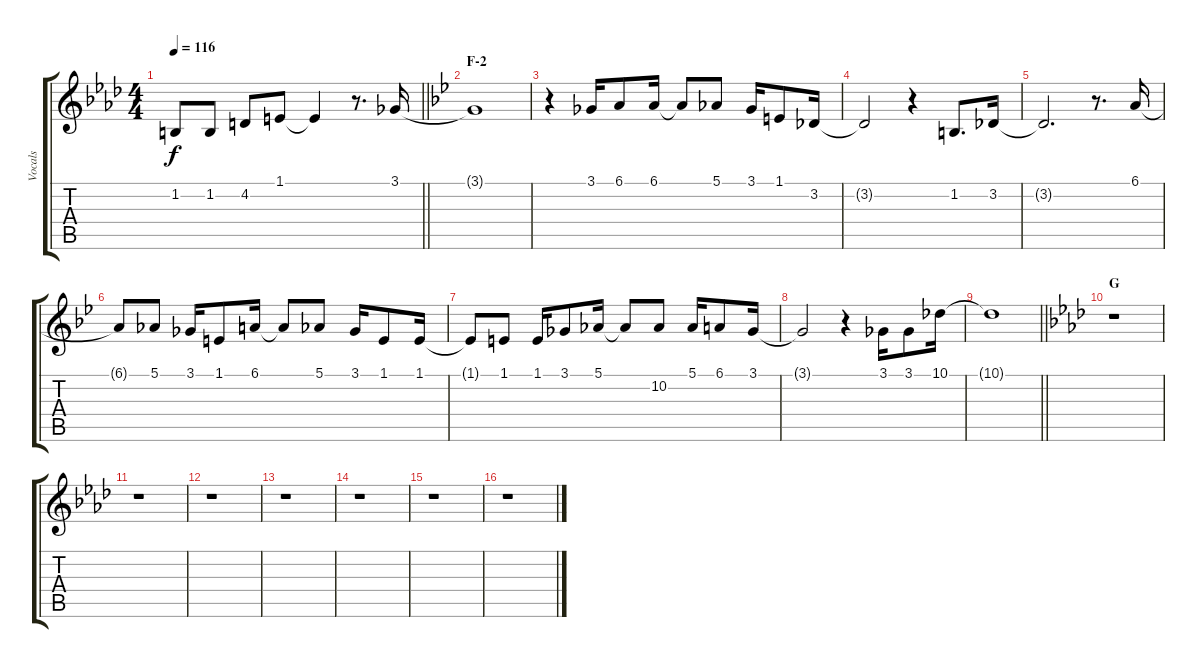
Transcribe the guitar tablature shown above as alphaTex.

\track ("Vocals" "Vocals") {instrument voiceoohs}
\staff {score tabs}
\tuning (Eb4 Bb3 Gb3 Db3 Ab2 Eb2) {hide}
\ts (4 4)
\tempo 116
\clef g2
\barLineRight lightlight
\ks ab
1.2.8{dy f} 1.2.8 4.2.8 1.1.8 1.1{t}.4 r.8{d} 3.1.16 |
\section ("" "F-2")
\ks bb
3.1{t}.1 |
r.4 3.1.16 6.1.8 6.1.16 6.1{t}.8 5.1.8 3.1.16 1.1.8 3.2.16 |
3.2{t}.2 r.4 1.2.8{d} 3.2.16 |
3.2{t}.2{d} r.8{d} 6.1.16 |
6.1{t}.8 5.1.8 3.1.16 1.1.8 6.1.16 6.1{t}.8 5.1.8 3.1.16 1.1.8 1.1.16 |
1.1{t}.8 1.1.8 1.1.16 3.1.8 5.1.16 5.1{t}.8 10.2.8 5.1.16 6.1.8 3.1.16 |
3.1{t}.2 r.4 3.1.16 3.1.8 10.1.16 |
\barLineRight lightlight
10.1{t}.1 |
\section ("" "G")
\ks ab
r.1 |
r.1 |
r.1 |
r.1 |
r.1 |
r.1 |
r.1
